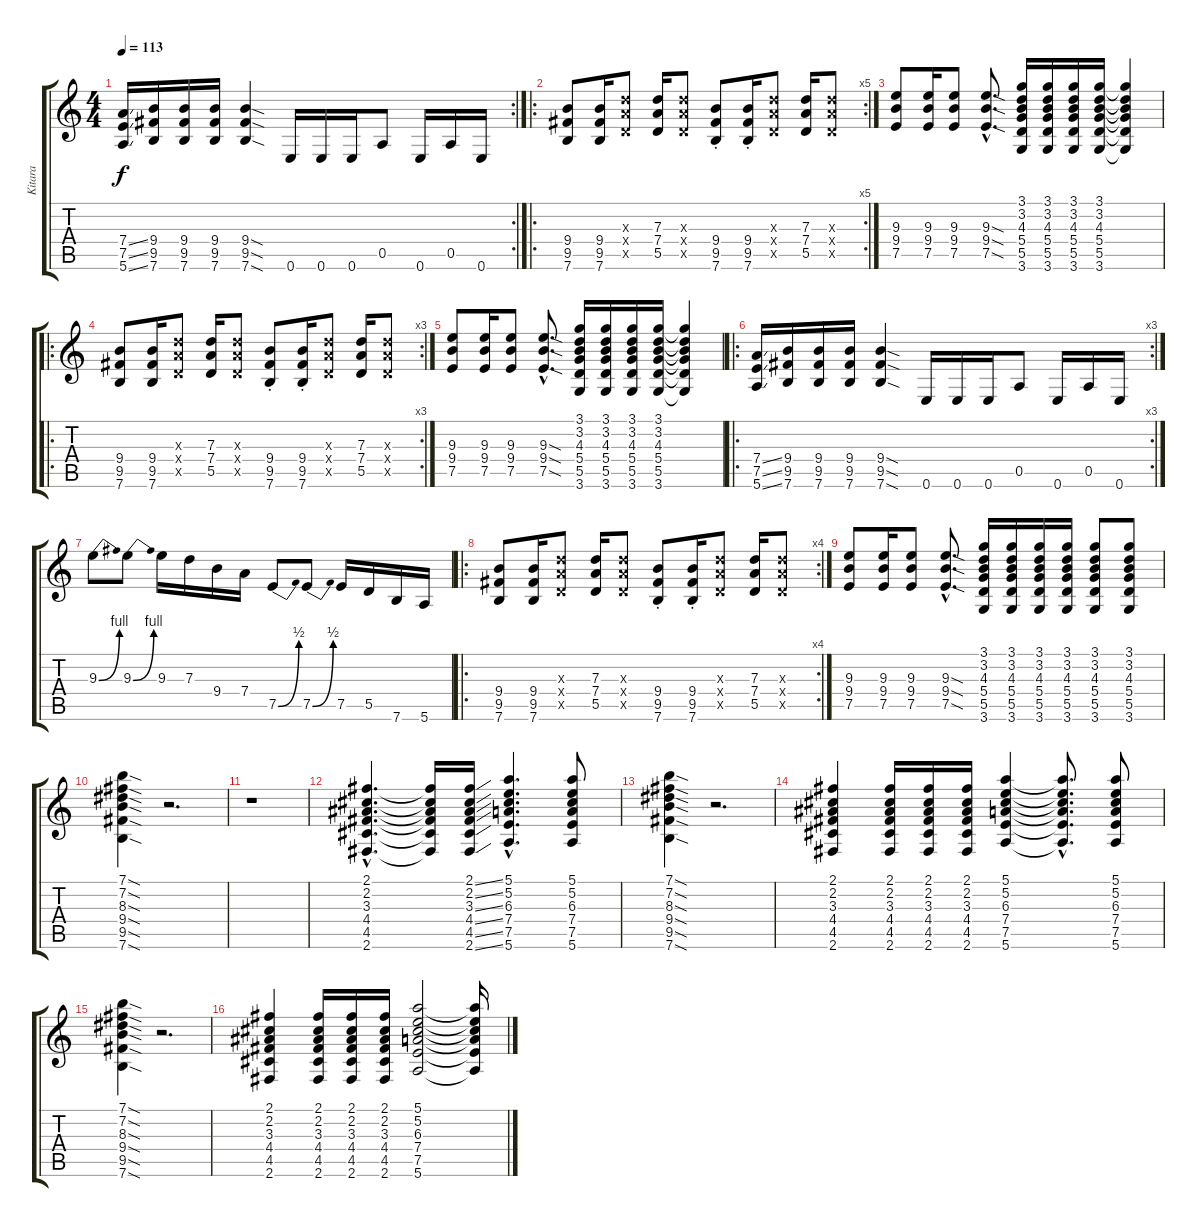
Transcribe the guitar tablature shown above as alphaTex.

\track ("Kitara" "Kitara") {instrument overdrivenguitar}
\staff {score tabs}
\tuning (E4 B3 G3 D3 A2 E2) {hide}
\rc 2
\ts (4 4)
\tempo 113
\clef g2
\ks c
(7.4{ss} 7.5{ss} 5.6{ss}).16{dy f instrument overdrivenguitar} (9.4 9.5 7.6).16 (9.4 9.5 7.6).16 (9.4 9.5 7.6).16 (9.4{sod} 9.5{sod} 7.6{sod}).4 0.6.16 0.6.16 0.6.16 0.5.8 0.6.16 0.5.16 0.6.16 |
\ro
\rc 5
(9.4 9.5 7.6).8 (9.4 9.5 7.6).16 (7.3{x} 7.4{x} 5.5{x}).8 (7.3 7.4 5.5).16 (7.3{x} 7.4{x} 5.5{x}).8 (9.4{st} 9.5{st} 7.6{st}).8 (9.4{st} 9.5{st} 7.6{st}).16 (7.3{x} 7.4{x} 5.5{x}).8 (7.3 7.4 5.5).16 (7.3{x} 7.4{x} 5.5{x}).8 |
(9.3 9.4 7.5).8 (9.3 9.4 7.5).16 (9.3 9.4 7.5).8 (9.3{sod hac} 9.4{sod hac} 7.5{sod hac}).8{d} (3.1 3.2 4.3 5.4 5.5 3.6).16 (3.1 3.2 4.3 5.4 5.5 3.6).16 (3.1 3.2 4.3 5.4 5.5 3.6).16 (3.1 3.2 4.3 5.4 5.5 3.6).16 (3.1{t} 3.2{t} 4.3{t} 5.4{t} 5.5{t} 3.6{t}).4 |
\ro
\rc 3
(9.4 9.5 7.6).8 (9.4 9.5 7.6).16 (7.3{x} 7.4{x} 5.5{x}).8 (7.3 7.4 5.5).16 (7.3{x} 7.4{x} 5.5{x}).8 (9.4{st} 9.5{st} 7.6{st}).8 (9.4{st} 9.5{st} 7.6{st}).16 (7.3{x} 7.4{x} 5.5{x}).8 (7.3 7.4 5.5).16 (7.3{x} 7.4{x} 5.5{x}).8 |
(9.3 9.4 7.5).8 (9.3 9.4 7.5).16 (9.3 9.4 7.5).8 (9.3{sod hac} 9.4{sod hac} 7.5{sod hac}).8{d} (3.1 3.2 4.3 5.4 5.5 3.6).16 (3.1 3.2 4.3 5.4 5.5 3.6).16 (3.1 3.2 4.3 5.4 5.5 3.6).16 (3.1 3.2 4.3 5.4 5.5 3.6).16 (3.1{t} 3.2{t} 4.3{t} 5.4{t} 5.5{t} 3.6{t}).4 |
\ro
\rc 3
(7.4{ss} 7.5{ss} 5.6{ss}).16 (9.4 9.5 7.6).16 (9.4 9.5 7.6).16 (9.4 9.5 7.6).16 (9.4{sod} 9.5{sod} 7.6{sod}).4 0.6.16 0.6.16 0.6.16 0.5.8 0.6.16 0.5.16 0.6.16 |
9.3{be (bend 0 0 60 4)}.8 9.3{be (bend 0 0 60 4)}.8 9.3.16 7.3.16 9.4.16 7.4.16 7.5{be (bend 0 0 60 2)}.8 7.5{be (bend 0 0 60 2)}.8 7.5.16 5.5.16 7.6.16 5.6.16 |
\ro
\rc 4
(9.4 9.5 7.6).8 (9.4 9.5 7.6).16 (7.3{x} 7.4{x} 5.5{x}).8 (7.3 7.4 5.5).16 (7.3{x} 7.4{x} 5.5{x}).8 (9.4{st} 9.5{st} 7.6{st}).8 (9.4{st} 9.5{st} 7.6{st}).16 (7.3{x} 7.4{x} 5.5{x}).8 (7.3 7.4 5.5).16 (7.3{x} 7.4{x} 5.5{x}).8 |
(9.3 9.4 7.5).8 (9.3 9.4 7.5).16 (9.3 9.4 7.5).8 (9.3{sod hac} 9.4{sod hac} 7.5{sod hac}).8{d} (3.1 3.2 4.3 5.4 5.5 3.6).16 (3.1 3.2 4.3 5.4 5.5 3.6).16 (3.1 3.2 4.3 5.4 5.5 3.6).16 (3.1 3.2 4.3 5.4 5.5 3.6).16 (3.1 3.2 4.3 5.4 5.5 3.6).8 (3.1 3.2 4.3 5.4 5.5 3.6).8 |
(7.1{sod} 7.2{sod} 8.3{sod} 9.4{sod} 9.5{sod} 7.6{sod}).4 r.2{d} |
r.1 |
(2.1{hac} 2.2{hac} 3.3{hac} 4.4{hac} 4.5{hac} 2.6{hac}).4{d} (2.1{t} 2.2{t} 3.3{t} 4.4{t} 4.5{t} 2.6{t}).16 (2.1{ss} 2.2{ss} 3.3{ss} 4.4{ss} 4.5{ss} 2.6{ss}).16 (5.1{hac} 5.2{hac} 6.3{hac} 7.4{hac} 7.5{hac} 5.6{hac}).4{d} (5.1 5.2 6.3 7.4 7.5 5.6).8 |
(7.1{sod} 7.2{sod} 8.3{sod} 9.4{sod} 9.5{sod} 7.6{sod}).4 r.2{d} |
(2.1 2.2 3.3 4.4 4.5 2.6).4 (2.1 2.2 3.3 4.4 4.5 2.6).16 (2.1 2.2 3.3 4.4 4.5 2.6).16 (2.1 2.2 3.3 4.4 4.5 2.6).16 (5.1 5.2 6.3 7.4 7.5 5.6).4 (5.1{hac t} 5.2{hac t} 6.3{hac t} 7.4{hac t} 7.5{hac t} 5.6{hac t}).8{d} (5.1 5.2 6.3 7.4 7.5 5.6).8 |
(7.1{sod} 7.2{sod} 8.3{sod} 9.4{sod} 9.5{sod} 7.6{sod}).4 r.2{d} |
(2.1 2.2 3.3 4.4 4.5 2.6).4 (2.1 2.2 3.3 4.4 4.5 2.6).16 (2.1 2.2 3.3 4.4 4.5 2.6).16 (2.1 2.2 3.3 4.4 4.5 2.6).16 (5.1 5.2 6.3 7.4 7.5 5.6).2 (5.1{t} 5.2{t} 6.3{t} 7.4{t} 7.5{t} 5.6{t}).16
